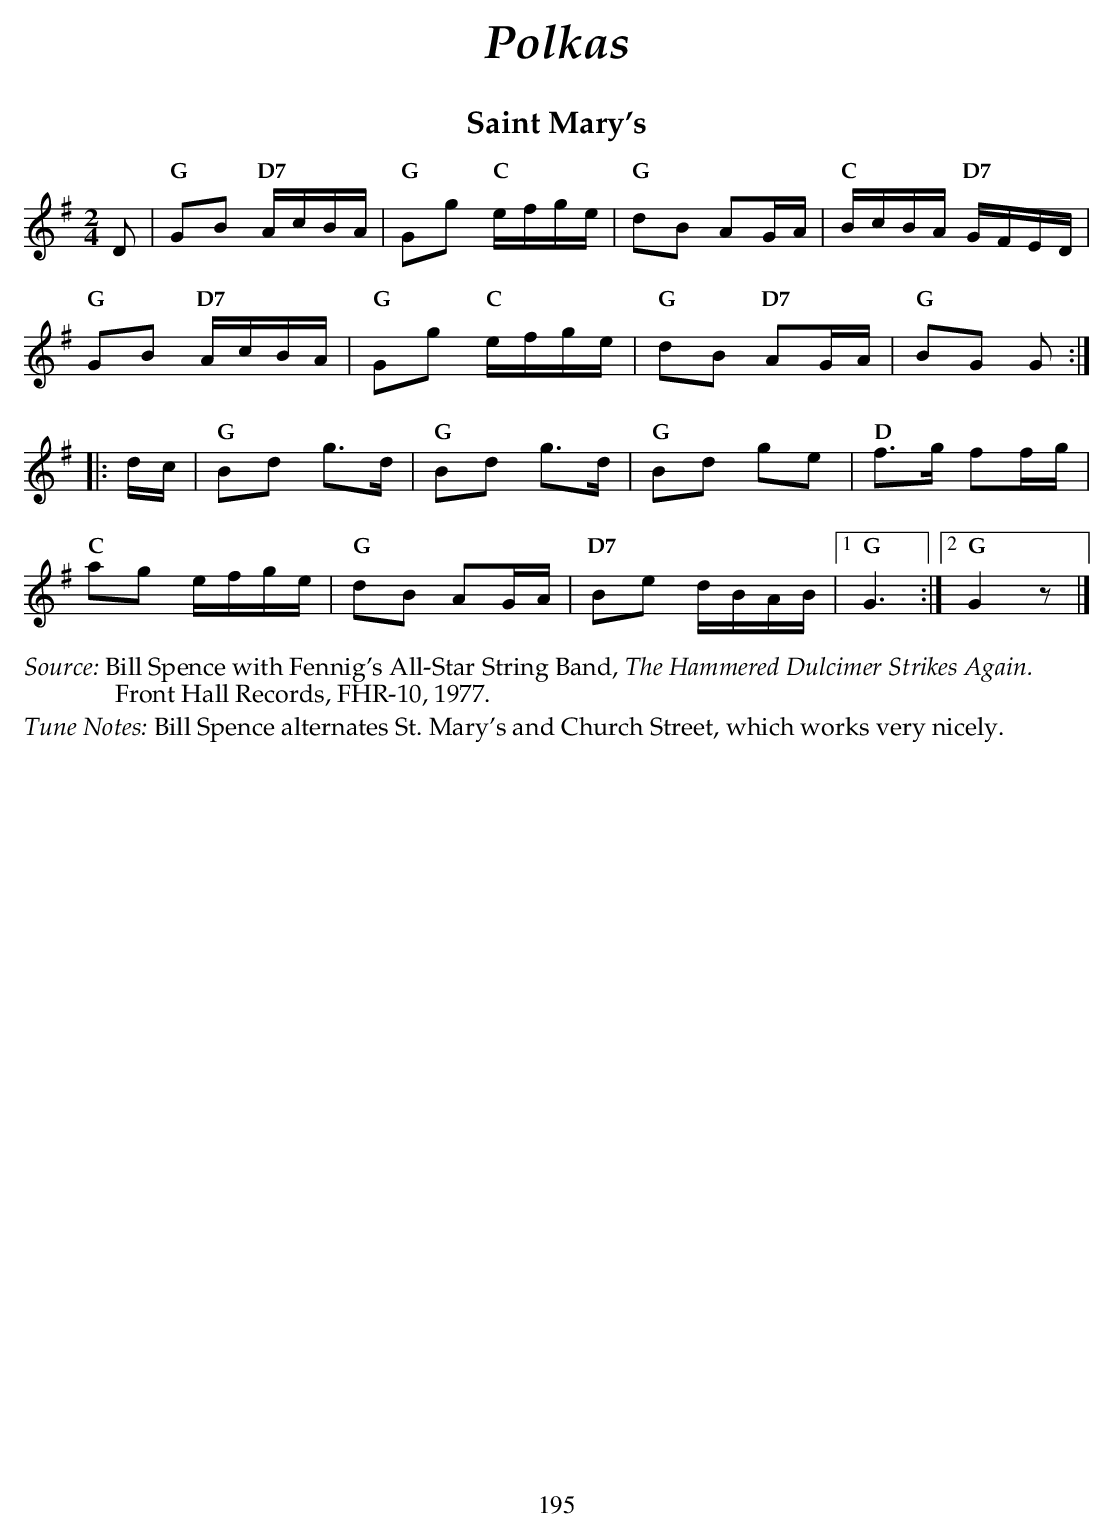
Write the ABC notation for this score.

X:1
T:Saint Mary's
M:2/4
L:1/16
K:G
   D2 |\
"G" G2B2  "D7"  AcBA | "G"   G2g2 "C" efge | "G" d2B2      A2GA | "C" BcBA "D7" GFED |
"G" G2B2  "D7"  AcBA | "G"   G2g2 "C" efge | "G" d2B2 "D7" A2GA | "G" B2G2 G2       :|
|: dc |\
"G" B2d2 g3d  | "G" B2d2 g3d  | "G" B2d2 g2e2   | "D" f3g  f2fg |
"C" a2g2 efge | "G" d2B2 A2GA | "D7" B2e2 dBAB |1 "G" G6 :|2 "G" G4 z2 |]
